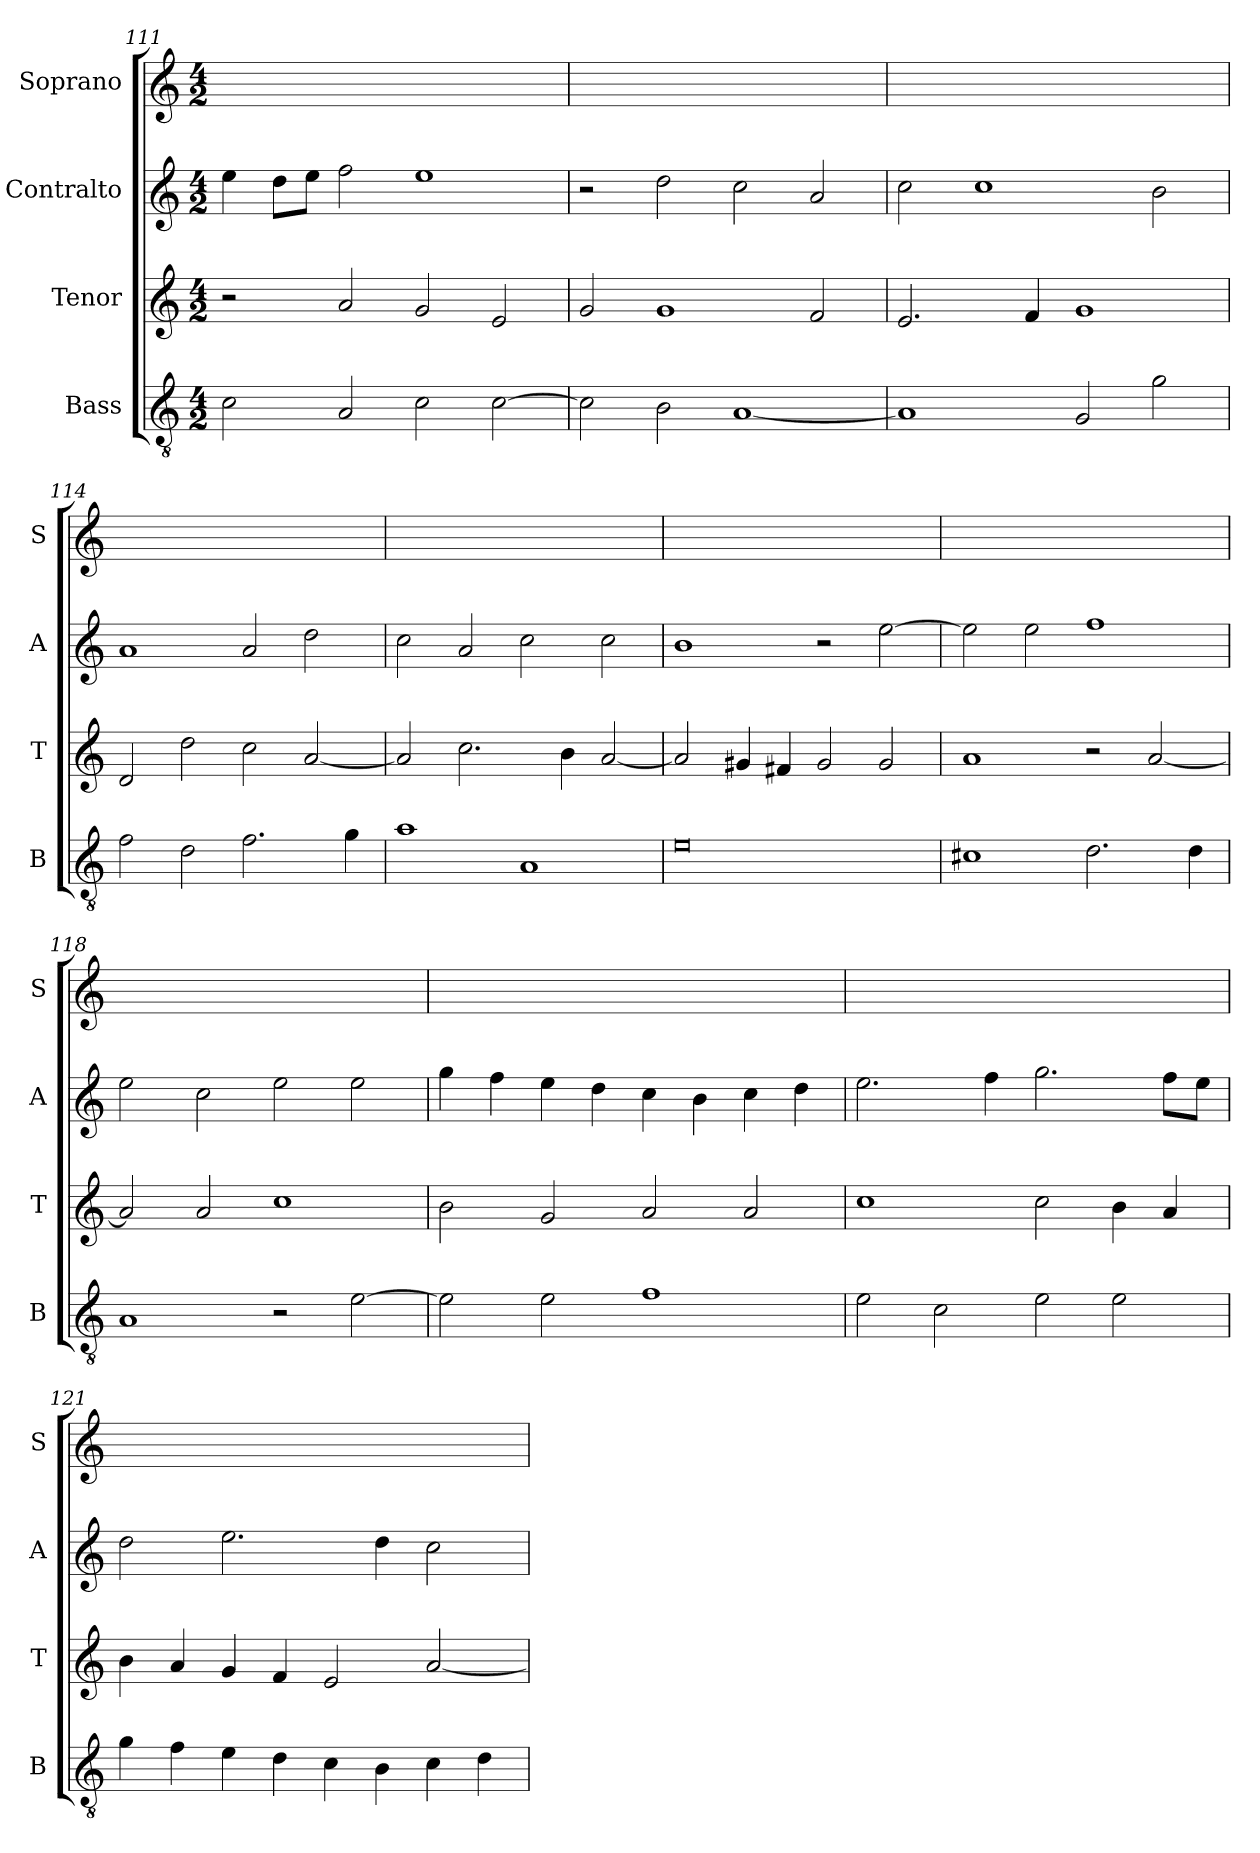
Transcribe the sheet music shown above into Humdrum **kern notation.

**kern	**kern	**kern	**kern
*part4	*part3	*part2	*part1
*staff4	*staff3	*staff2	*staff1
*I"Bass	*I"Tenor	*I"Contralto	*I"Soprano
*I'B	*I'T	*I'A	*I'S
*clefGv2	*clefG2	*clefG2	*clefG2
*k[]	*k[]	*k[]	*k[]
*D:dor	*D:dor	*D:dor	*D:dor
*M4/2	*M4/2	*M4/2	*M4/2
=111	=111	=111	=111
2c	2r	4ee	0ryy
.	.	8dd\L	.
.	.	8ee\J	.
2A	2a	2ff	.
2c	2g	1ee	.
[2c	2e	.	.
=112	=112	=112	=112
2c]	2g	2r	0ryy
2B	1g	2dd	.
[1A	.	2cc	.
.	2f	2a	.
=113	=113	=113	=113
1A]	2.e	2cc	0ryy
.	.	1cc	.
.	4f	.	.
2G	1g	.	.
2g	.	2b	.
=114	=114	=114	=114
2f	2d	1a	0ryy
2d	2dd	.	.
2.f	2cc	2a	.
.	[2a	2dd	.
4g	.	.	.
=115	=115	=115	=115
1a	2a]	2cc	0ryy
.	2.cc	2a	.
1A	.	2cc	.
.	4b	.	.
.	[2a	2cc	.
=116	=116	=116	=116
0e	2a]	1b	0ryy
.	4g#X	.	.
.	4f#X	.	.
.	2g#	2r	.
.	2g#	[2ee	.
=117	=117	=117	=117
1c#X	1a	2ee]	0ryy
.	.	2ee	.
2.d	2r	1ff	.
.	[2a	.	.
4d	.	.	.
=118	=118	=118	=118
1A	2a]	2ee	0ryy
.	2a	2cc	.
2r	1cc	2ee	.
[2e	.	2ee	.
=119	=119	=119	=119
2e]	2b	4gg	0ryy
.	.	4ff	.
2e	2g	4ee	.
.	.	4dd	.
1f	2a	4cc	.
.	.	4b	.
.	2a	4cc	.
.	.	4dd	.
=120	=120	=120	=120
2e	1cc	2.ee	0ryy
2c	.	.	.
.	.	4ff	.
2e	2cc	2.gg	.
2e	4b	.	.
.	4a	8ff\L	.
.	.	8ee\J	.
=121	=121	=121	=121
4g	4b	2dd	0ryy
4f	4a	.	.
4e	4g	2.ee	.
4d	4f	.	.
4c	2e	.	.
4B	.	4dd	.
4c	[2a	2cc	.
4d	.	.	.
=	=	=	=
*-	*-	*-	*-
